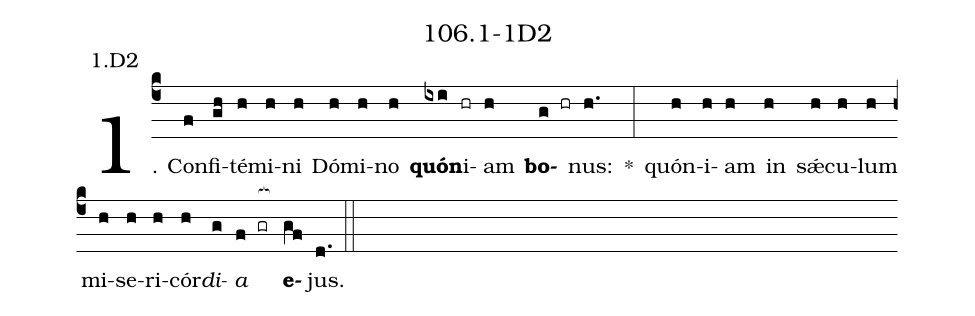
name: 106.1-1D2;
annotation: 1.D2;
%%
(c4)1. Con(f)fi(gh)té(h)mi(h)ni(h) Dó(h)mi(h)no(h) <b>quón</b>(ixi)i(hr)am(h) <b>bo</b>(g hr)nus:(h.) *(:) quón(h)i(h)am(h) in(h) sǽ(h)cu(h)lum(h) mi(h)se(h)ri(h)cór(h)<i>di</i>(g)<i>a</i>(f gr[ocb:1{]) <b>e</b>(gf[ocb:0}])jus.(d.) (::)
